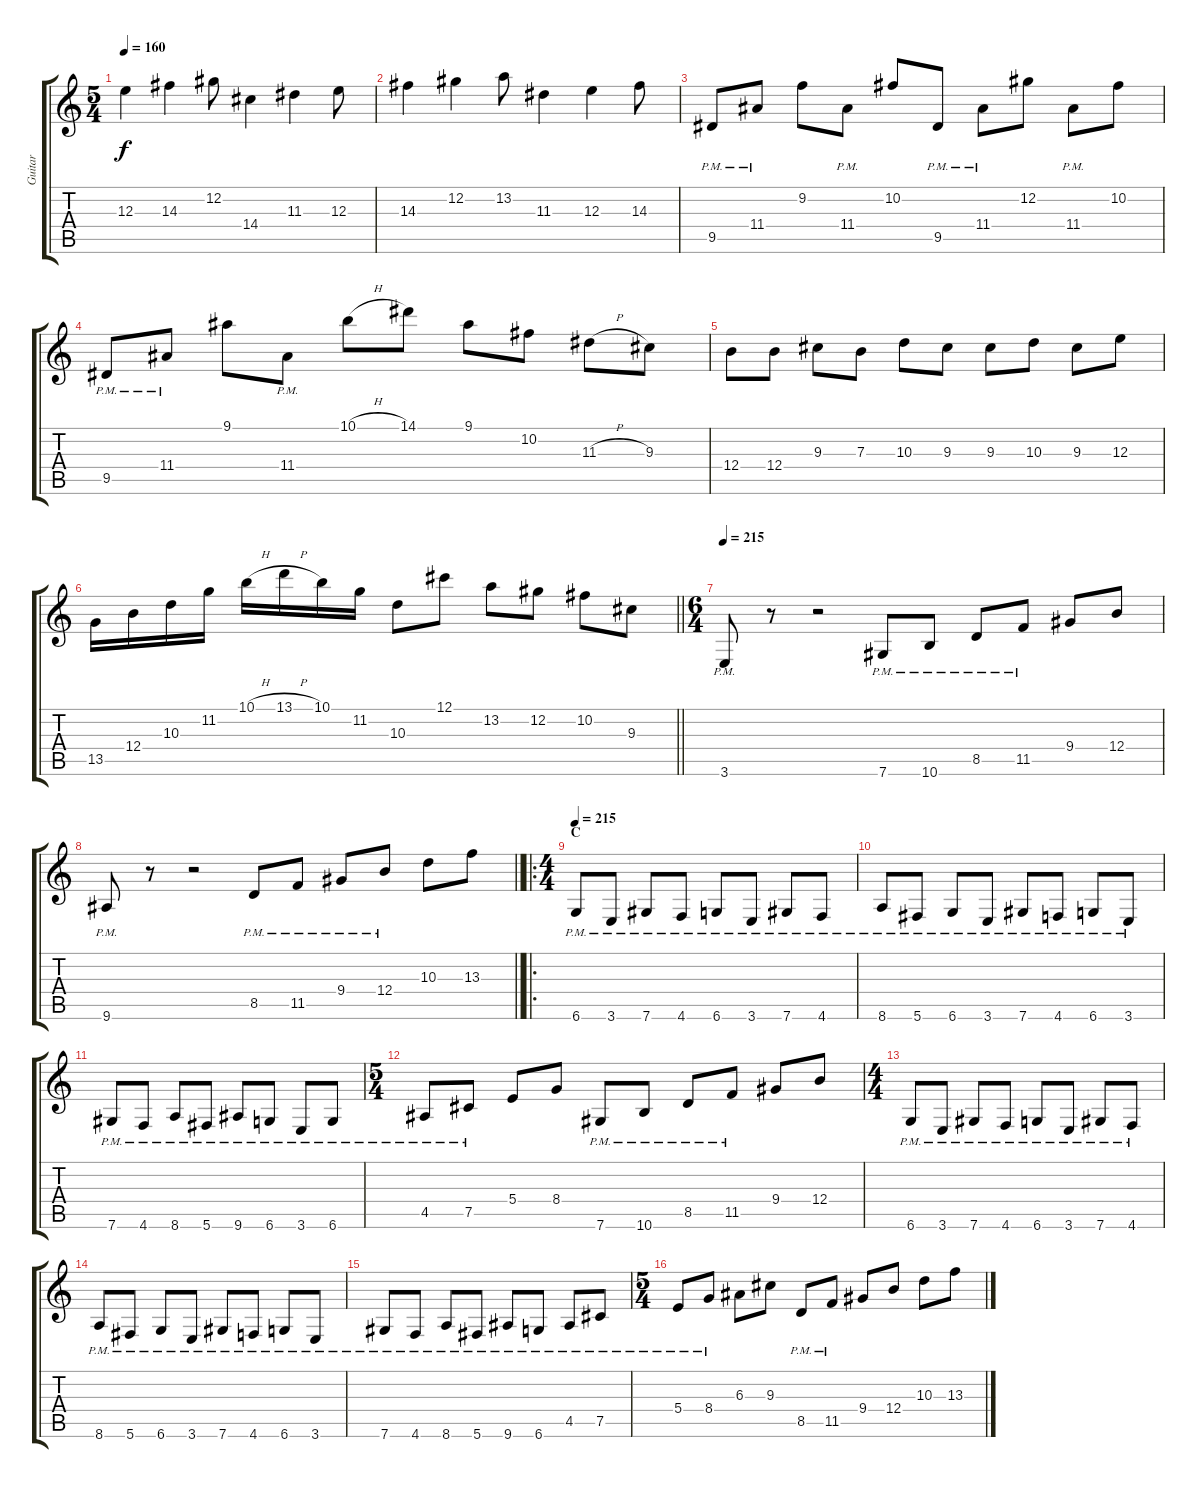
\track ("Guitar" "Guitar") {instrument distortionguitar}
\staff {score tabs}
\tuning (Db4 Ab3 E3 B2 Gb2 Db2) {hide}
\ts (5 4)
\tempo 160
\clef g2
\ks c
12.3.4{dy f} 14.3.4 12.2.8 14.4.4 11.3.4 12.3.8 |
14.3.4 12.2.4 13.2.8 11.3.4 12.3.4 14.3.8 |
9.5{pm}.8 11.4{pm}.8 9.2.8 11.4{pm}.8 10.2.8 9.5{pm}.8 11.4{pm}.8 12.2.8 11.4{pm}.8 10.2.8 |
9.5{pm}.8 11.4{pm}.8 9.1.8 11.4{pm}.8 10.1{h}.8 14.1.8 9.1.8 10.2.8 11.3{h}.8 9.3.8 |
12.4.8 12.4.8 9.3.8 7.3.8 10.3.8 9.3.8 9.3.8 10.3.8 9.3.8 12.3.8 |
\barLineRight lightlight
13.5.16 12.4.16 10.3.16 11.2.16 10.1{h}.16 13.1{h}.16 10.1.16 11.2.16 10.3.8 12.1.8 13.2.8 12.2.8 10.2.8 9.3.8 |
\ts (6 4)
\section ("" "")
\tempo 215
3.6{pm}.8 r.8 r.2 7.6{pm}.8 10.6{pm}.8 8.5{pm}.8 11.5{pm}.8 9.4.8 12.4.8 |
\barLineRight lightlight
9.6{pm}.8 r.8 r.2 8.5{pm}.8 11.5{pm}.8 9.4{pm}.8 12.4{pm}.8 10.3.8 13.3.8 |
\ro
\ts (4 4)
\section ("" "C")
\tempo 215
6.6{pm}.8 3.6{pm}.8 7.6{pm}.8 4.6{pm}.8 6.6{pm}.8 3.6{pm}.8 7.6{pm}.8 4.6{pm}.8 |
8.6{pm}.8 5.6{pm}.8 6.6{pm}.8 3.6{pm}.8 7.6{pm}.8 4.6{pm}.8 6.6{pm}.8 3.6{pm}.8 |
7.6{pm}.8 4.6{pm}.8 8.6{pm}.8 5.6{pm}.8 9.6{pm}.8 6.6{pm}.8 3.6{pm}.8 6.6{pm}.8 |
\ts (5 4)
4.5{pm}.8 7.5{pm}.8 5.4.8 8.4.8 7.6{pm}.8 10.6{pm}.8 8.5{pm}.8 11.5{pm}.8 9.4.8 12.4.8 |
\ts (4 4)
6.6{pm}.8 3.6{pm}.8 7.6{pm}.8 4.6{pm}.8 6.6{pm}.8 3.6{pm}.8 7.6{pm}.8 4.6{pm}.8 |
8.6{pm}.8 5.6{pm}.8 6.6{pm}.8 3.6{pm}.8 7.6{pm}.8 4.6{pm}.8 6.6{pm}.8 3.6{pm}.8 |
7.6{pm}.8 4.6{pm}.8 8.6{pm}.8 5.6{pm}.8 9.6{pm}.8 6.6{pm}.8 4.5{pm}.8 7.5{pm}.8 |
\ts (5 4)
5.4{pm}.8 8.4{pm}.8 6.3.8 9.3.8 8.5{pm}.8 11.5{pm}.8 9.4.8 12.4.8 10.3.8 13.3.8
